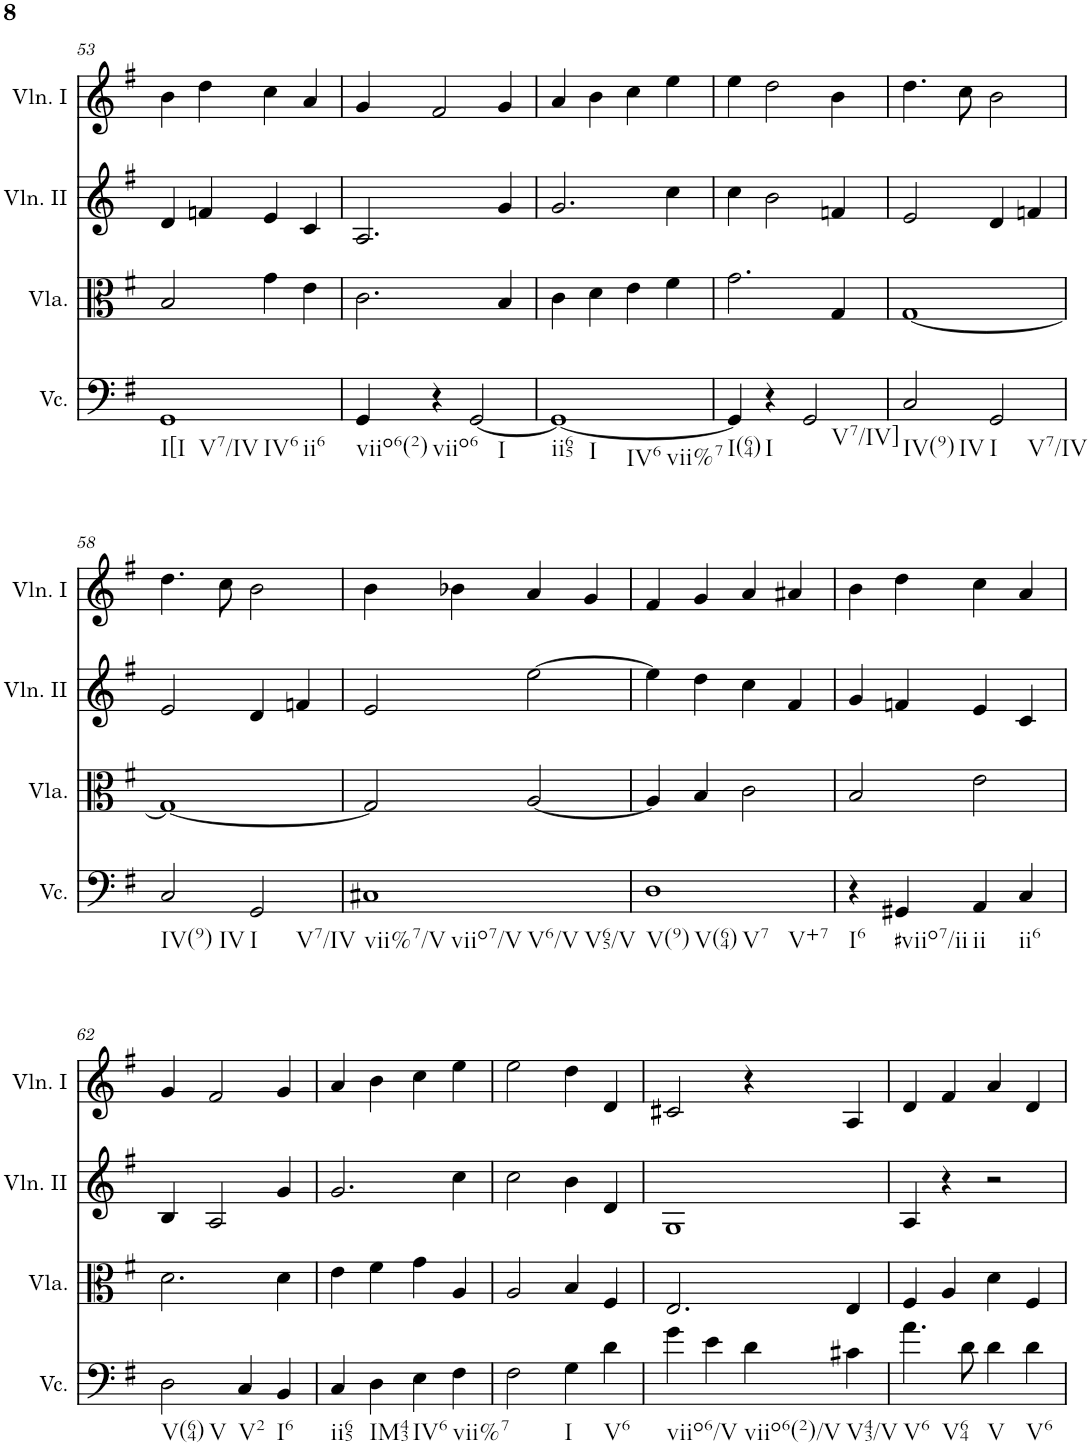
**kern	**kern	**kern	**kern
*part4	*part3	*part2	*part1
*staff4	*staff3	*staff2	*staff1
*I"Violoncello	*I"Viola	*I"Violino II	*I"Violino I
*I'Vc.	*I'Vla.	*I'Vln. II	*I'Vln. I
!!LO:PB:g=z
*clefF4	*clefC3	*clefG2	*clefG2
*k[f#]	*k[f#]	*k[f#]	*k[f#]
*M4/4	*M4/4	*M4/4	*M4/4
=53	=53	=53	=53
!LO:TX:b:t=I[I	!	!	!
!LO:TX:b:t=V7/IV	!	!	!
!LO:TX:b:t=IV6	!	!	!
!LO:TX:b:t=ii6	!	!	!
1GG	2B/	4d/	4b\
.	.	4fn/	4dd\
.	4g\	4e/	4cc\
.	4e\	4c/	4a/
=54	=54	=54	=54
!LO:TX:b:t=viio6(2)	!	!	!
4GG/	2.c\	2.A/	4g/
!LO:TX:b:t=viio6	!	!	!
4r	.	.	2f#/
!LO:TX:b:t=I	!	!	!
[2GG/	.	.	.
.	4B/	4g/	4g/
=55	=55	=55	=55
!LO:TX:b:t=ii65	!	!	!
!LO:TX:b:t=I	!	!	!
!LO:TX:b:t=IV6	!	!	!
!LO:TX:b:t=vii%7	!	!	!
1GG_	4c\	2.g/	4a/
.	4d\	.	4b\
.	4e\	.	4cc\
.	4f#\	4cc\	4ee\
=56	=56	=56	=56
!LO:TX:b:t=I(64)	!	!	!
4GG/]	2.g\	4cc\	4ee\
!LO:TX:b:t=I	!	!	!
4r	.	2b\	2dd\
!LO:TX:b:t=V7/IV]	!	!	!
2GG/	.	.	.
.	4G/	4fn/	4b\
=57	=57	=57	=57
!LO:TX:b:t=IV(9)	!	!	!
!LO:TX:b:t=IV	!	!	!
2C/	[1G	2e/	4.dd\
.	.	.	8cc\
!LO:TX:b:t=I	!	!	!
!LO:TX:b:t=V7/IV	!	!	!
2GG/	.	4d/	2b\
.	.	4fn/	.
!!LO:LB:g=z
=58	=58	=58	=58
!LO:TX:b:t=IV(9)	!	!	!
!LO:TX:b:t=IV	!	!	!
2C/	1G_	2e/	4.dd\
.	.	.	8cc\
!LO:TX:b:t=I	!	!	!
!LO:TX:b:t=V7/IV	!	!	!
2GG/	.	4d/	2b\
.	.	4fn/	.
=59	=59	=59	=59
!LO:TX:b:t=vii%7/V	!	!	!
!LO:TX:b:t=viio7/V	!	!	!
!LO:TX:b:t=V6/V	!	!	!
!LO:TX:b:t=V65/V	!	!	!
1C#X	2G/]	2e/	4b\
.	.	.	4b-X\
.	[2A/	[2ee\	4a/
.	.	.	4g/
=60	=60	=60	=60
!LO:TX:b:t=V(9)	!	!	!
!LO:TX:b:t=V(64)	!	!	!
!LO:TX:b:t=V7	!	!	!
!LO:TX:b:t=V+7	!	!	!
1D	4A/]	4ee\]	4f#/
.	4B/	4dd\	4g/
.	2c\	4cc\	4a/
.	.	4f#/	4a#X/
=61	=61	=61	=61
!LO:TX:b:t=I6	!	!	!
4r	2B/	4g/	4b\
!LO:TX:b:t=#viio7/ii	!	!	!
4GG#X/	.	4fn/	4dd\
!LO:TX:b:t=ii	!	!	!
4AA/	2e\	4e/	4cc\
!LO:TX:b:t=ii6	!	!	!
4C/	.	4c/	4a/
!!LO:LB:g=z
=62	=62	=62	=62
!LO:TX:b:t=V(64)	!	!	!
!LO:TX:b:t=V	!	!	!
2D\	2.d\	4B/	4g/
.	.	2A/	2f#/
!LO:TX:b:t=V2	!	!	!
4C/	.	.	.
!LO:TX:b:t=I6	!	!	!
4BB/	4d\	4g/	4g/
=63	=63	=63	=63
!LO:TX:b:t=ii65	!	!	!
4C/	4e\	2.g/	4a/
!LO:TX:b:t=IM43	!	!	!
4D\	4f#\	.	4b\
!LO:TX:b:t=IV6	!	!	!
4E\	4g\	.	4cc\
!LO:TX:b:t=vii%7	!	!	!
4F#\	4A/	4cc\	4ee\
=64	=64	=64	=64
2F#\	2A/	2cc\	2ee\
!LO:TX:b:t=I	!	!	!
4G\	4B/	4b\	4dd\
!LO:TX:b:t=V6	!	!	!
4d\	4F#/	4d/	4d/
=65	=65	=65	=65
!LO:TX:b:t=viio6/V	!	!	!
4g\	2.E/	1G	2c#X/
4e\	.	.	.
!LO:TX:b:t=viio6(2)/V	!	!	!
4d\	.	.	4r
!LO:TX:b:t=V43/V	!	!	!
4c#X\	4E/	.	4A/
=66	=66	=66	=66
!LO:TX:b:t=V6	!	!	!
!LO:TX:b:t=V64	!	!	!
4.a\	4F#/	4A/	4d/
.	4A/	4r	4f#/
8d\	.	.	.
!LO:TX:b:t=V	!	!	!
4d\	4d\	2r	4a/
!LO:TX:b:t=V6	!	!	!
4d\	4F#/	.	4d/
=	=	=	=
*-	*-	*-	*-
